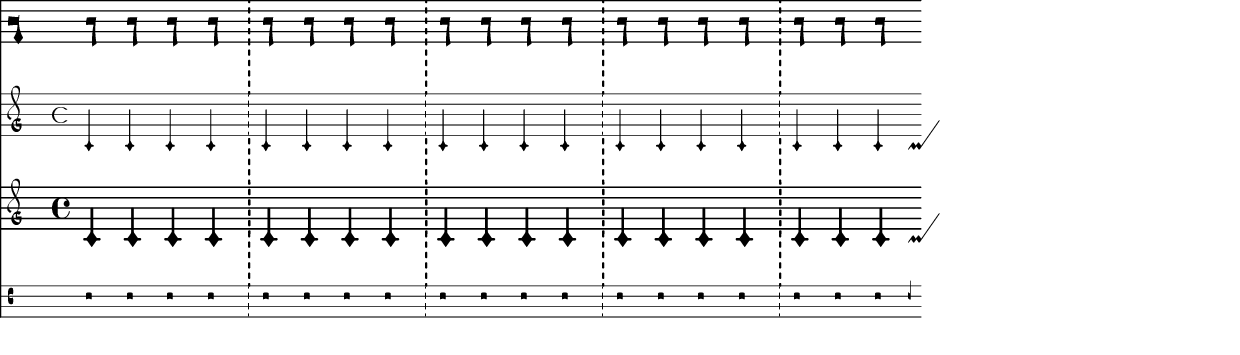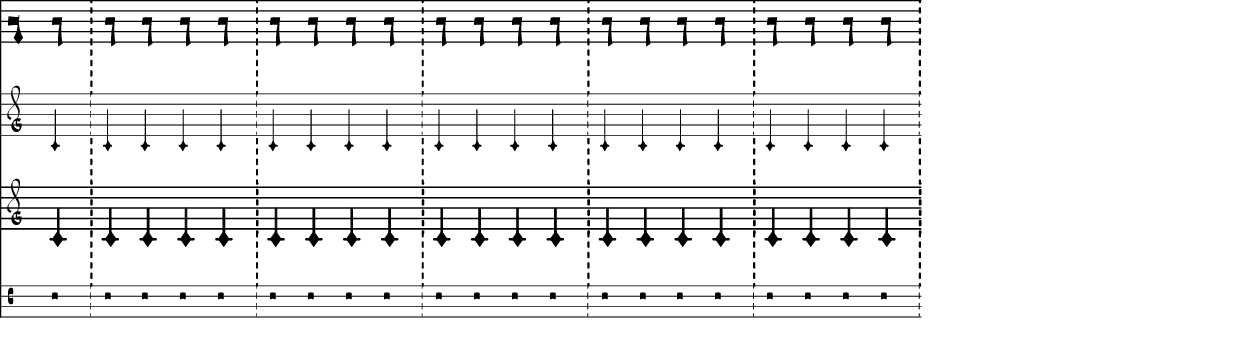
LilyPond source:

%% Generated by lilypond-book
%% Options: [exampleindent=10.16\mm,indent=0\mm,line-width=160\mm,paper-height=845.047\pt,paper-width=597.508\pt,papersize='(cons (* 597.508 pt) (* 845.047 pt))]
\include "lilypond-book-preamble.ly"


% ****************************************************************
% Start cut-&-pastable-section
% ****************************************************************

#(ly:set-option 'eps-box-padding 3.000000)



\paper {
  #(set-paper-size '(cons (* 597.508 pt) (* 845.047 pt)))
  indent = 0\mm
  line-width = 160\mm
  % offset the left padding, also add 1mm as lilypond creates cropped
  % images with a little space on the right
  line-width = #(- line-width (* mm  3.000000) (* mm 1))
}

\layout {
  
}




% ****************************************************************
% ly snippet:
% ****************************************************************
\sourcefilename "/lilypond-2.26.0/input/regression/allow-break-ancient.ly"
\sourcefileline 0
\version "2.23.12"

\header {
  texidoc = "By default, certain staff contexts for ancient music do
not forbid line breaks between bar lines.  The output should have a
break at a point without a bar line."
}

music = \repeat unfold 10 {
  c'4
  4
  4
  4 \noBreak
  \bar "!"
}

\new StaffGroup \with { \unset systemStartDelimiter } <<
  \new KievanStaff << \music >>
  \new MensuralStaff << \music >>
  \new PetrucciStaff << \music >>
  \new VaticanaStaff << \music >>
>>



% ****************************************************************
% end ly snippet
% ****************************************************************
